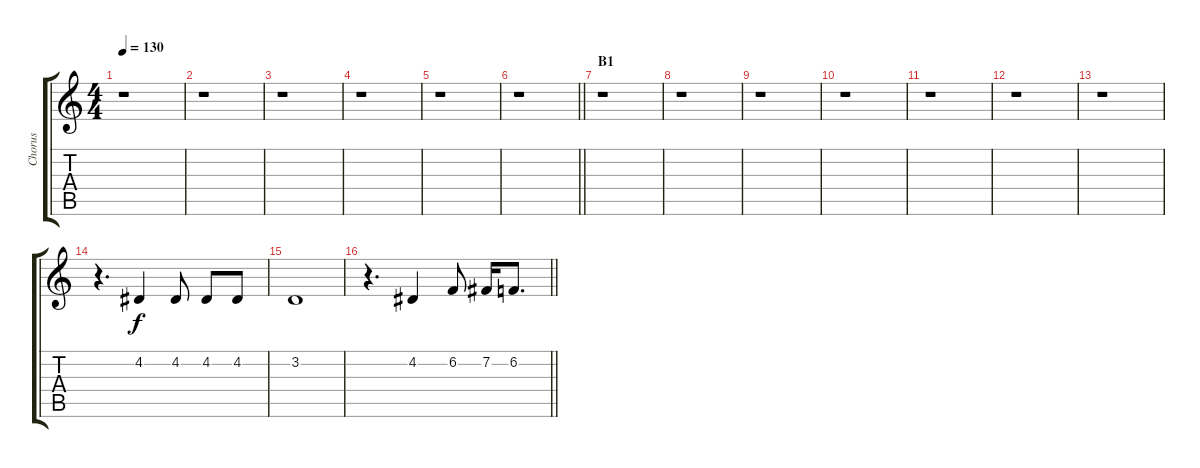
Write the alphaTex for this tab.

\track ("Chorus" "Chorus") {instrument fx7echoes}
\staff {score tabs}
\tuning (E4 B3 G3 D3 A2 E2) {hide}
\ts (4 4)
\tempo 130
\clef g2
\ks c
r.1{dy f} |
r.1 |
r.1 |
r.1 |
r.1 |
\barLineRight lightlight
r.1 |
\section ("" "B1")
r.1 |
r.1 |
r.1 |
r.1 |
r.1 |
r.1 |
r.1 |
r.4{d} 4.2.4 4.2.8 4.2.8 4.2.8 |
3.2.1 |
\barLineRight lightlight
r.4{d} 4.2.4 6.2.8 7.2.16 6.2.8{d}
